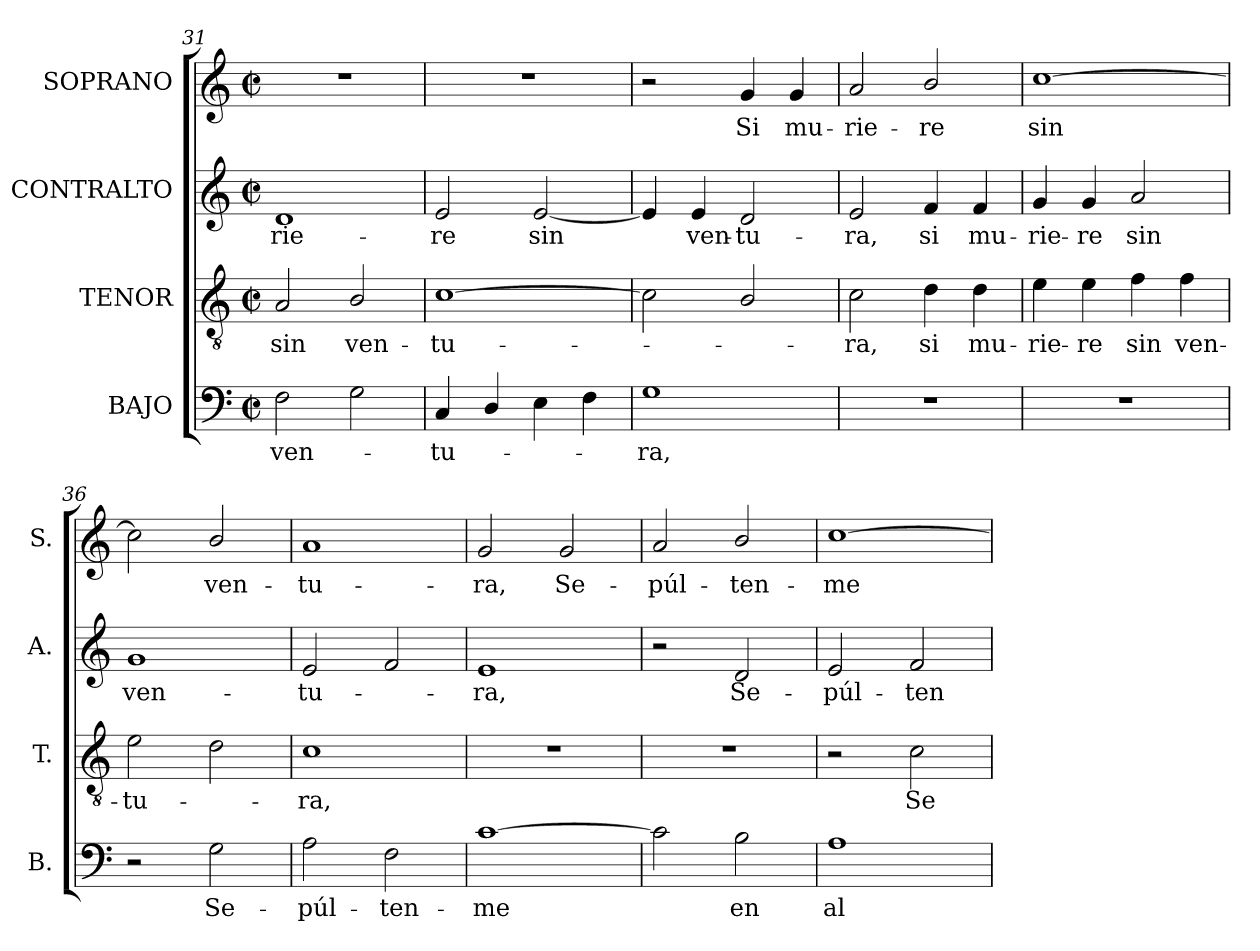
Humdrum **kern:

**kern	**text	**kern	**text	**kern	**text	**kern	**text
*part4	*part4	*part3	*part3	*part2	*part2	*part1	*part1
*staff4	*staff4	*staff3	*staff3	*staff2	*staff2	*staff1	*staff1
*I"BAJO	*	*I"TENOR	*	*I"CONTRALTO	*	*I"SOPRANO	*
*I'B.	*	*I'T.	*	*I'A.	*	*I'S.	*
*clefF4	*	*clefGv2	*	*clefG2	*	*clefG2	*
*	*	*ITrd7c12	*	*	*	*	*
*k[]	*	*k[]	*	*k[]	*	*k[]	*
*C:	*	*C:	*	*C:	*	*C:	*
*M2/2	*	*M2/2	*	*M2/2	*	*M2/2	*
*met(c|)	*	*met(c|)	*	*met(c|)	*	*met(c|)	*
=31	=31	=31	=31	=31	=31	=31	=31
!	!LO:LY:b:color=#000000	!	!	!	!	!	!
!	!	!	!LO:LY:b:color=#000000	!	!	!	!
!	!	!	!	!	!LO:LY:b:color=#000000	!	!
2Fi\	ven-	2AAi/	sin	1di	-rie-	1r	.
!	!	!	!LO:LY:b:color=#000000	!	!	!	!
2Gi\	.	2BBi/	ven-	.	.	.	.
!!LO:LB:g=z
=32	=32	=32	=32	=32	=32	=32	=32
!	!LO:LY:b:color=#000000	!	!	!	!	!	!
!	!	!	!LO:LY:b:color=#000000	!	!	!	!
!	!	!	!	!	!LO:LY:b:color=#000000	!	!
4Ci/	-tu-	[1Ci	-tu-	2ei/	-re	1r	.
4Di/	.	.	.	.	.	.	.
!	!	!	!	!	!LO:LY:b:color=#000000	!	!
4Ei\	.	.	.	[2ei/	sin	.	.
4Fi\	.	.	.	.	.	.	.
=33	=33	=33	=33	=33	=33	=33	=33
!	!LO:LY:b:color=#000000	!	!	!	!	!	!
1Gi	-ra,	2Ci\]	.	4ei/]	.	2r	.
!	!	!	!	!	!LO:LY:b:color=#000000	!	!
.	.	.	.	4ei/	ven-	.	.
!	!	!	!	!	!LO:LY:b:color=#000000	!	!
!	!	!	!	!	!	!	!LO:LY:b:color=#000000
.	.	2BBi/	.	2di/	-tu-	4gi/	Si
!	!	!	!	!	!	!	!LO:LY:b:color=#000000
.	.	.	.	.	.	4gi/	mu-
=34	=34	=34	=34	=34	=34	=34	=34
!	!	!	!LO:LY:b:color=#000000	!	!	!	!
!	!	!	!	!	!LO:LY:b:color=#000000	!	!
!	!	!	!	!	!	!	!LO:LY:b:color=#000000
1r	.	2Ci\	-ra,	2ei/	-ra,	2ai/	-rie-
!	!	!	!LO:LY:b:color=#000000	!	!	!	!
!	!	!	!	!	!LO:LY:b:color=#000000	!	!
!	!	!	!	!	!	!	!LO:LY:b:color=#000000
.	.	4Di\	si	4fi/	si	2bi/	-re
!	!	!	!LO:LY:b:color=#000000	!	!	!	!
!	!	!	!	!	!LO:LY:b:color=#000000	!	!
.	.	4Di\	mu-	4fi/	mu-	.	.
=35	=35	=35	=35	=35	=35	=35	=35
!	!	!	!LO:LY:b:color=#000000	!	!	!	!
!	!	!	!	!	!LO:LY:b:color=#000000	!	!
!	!	!	!	!	!	!	!LO:LY:b:color=#000000
1r	.	4Ei\	-rie-	4gi/	-rie-	[1cci	sin
!	!	!	!LO:LY:b:color=#000000	!	!	!	!
!	!	!	!	!	!LO:LY:b:color=#000000	!	!
.	.	4Ei\	-re	4gi/	-re	.	.
!	!	!	!LO:LY:b:color=#000000	!	!	!	!
!	!	!	!	!	!LO:LY:b:color=#000000	!	!
.	.	4Fi\	sin	2ai/	sin	.	.
!	!	!	!LO:LY:b:color=#000000	!	!	!	!
.	.	4Fi\	ven-	.	.	.	.
=36	=36	=36	=36	=36	=36	=36	=36
!	!	!	!LO:LY:b:color=#000000	!	!	!	!
!	!	!	!	!	!LO:LY:b:color=#000000	!	!
2r	.	2Ei\	-tu-	1gi	ven-	2cci\]	.
!	!LO:LY:b:color=#000000	!	!	!	!	!	!
!	!	!	!	!	!	!	!LO:LY:b:color=#000000
2Gi\	Se-	2Di\	.	.	.	2bi/	ven-
=37	=37	=37	=37	=37	=37	=37	=37
!	!LO:LY:b:color=#000000	!	!	!	!	!	!
!	!	!	!LO:LY:b:color=#000000	!	!	!	!
!	!	!	!	!	!LO:LY:b:color=#000000	!	!
!	!	!	!	!	!	!	!LO:LY:b:color=#000000
2Ai\	-púl-	1Ci	-ra,	2ei/	-tu-	1ai	-tu-
!	!LO:LY:b:color=#000000	!	!	!	!	!	!
2Fi\	-ten-	.	.	2fi/	.	.	.
=38	=38	=38	=38	=38	=38	=38	=38
!	!LO:LY:b:color=#000000	!	!	!	!	!	!
!	!	!	!	!	!LO:LY:b:color=#000000	!	!
!	!	!	!	!	!	!	!LO:LY:b:color=#000000
[1ci	-me	1r	.	1ei	-ra,	2gi/	-ra,
!	!	!	!	!	!	!	!LO:LY:b:color=#000000
.	.	.	.	.	.	2gi/	Se-
=39	=39	=39	=39	=39	=39	=39	=39
!	!	!	!	!	!	!	!LO:LY:b:color=#000000
2ci\]	.	1r	.	2r	.	2ai/	-púl-
!	!LO:LY:b:color=#000000	!	!	!	!	!	!
!	!	!	!	!	!LO:LY:b:color=#000000	!	!
!	!	!	!	!	!	!	!LO:LY:b:color=#000000
2Bi\	en	.	.	2di/	Se-	2bi/	-ten-
!!LO:LB:g=z
=40	=40	=40	=40	=40	=40	=40	=40
!	!LO:LY:b:color=#000000	!	!	!	!	!	!
!	!	!	!	!	!LO:LY:b:color=#000000	!	!
!	!	!	!	!	!	!	!LO:LY:b:color=#000000
1Ai	al-	2r	.	2ei/	-púl-	[1cci	-me
!	!	!	!LO:LY:b:color=#000000	!	!	!	!
!	!	!	!	!	!LO:LY:b:color=#000000	!	!
.	.	2Ci\	Se-	2fi/	-ten-	.	.
=	=	=	=	=	=	=	=
*-	*-	*-	*-	*-	*-	*-	*-
